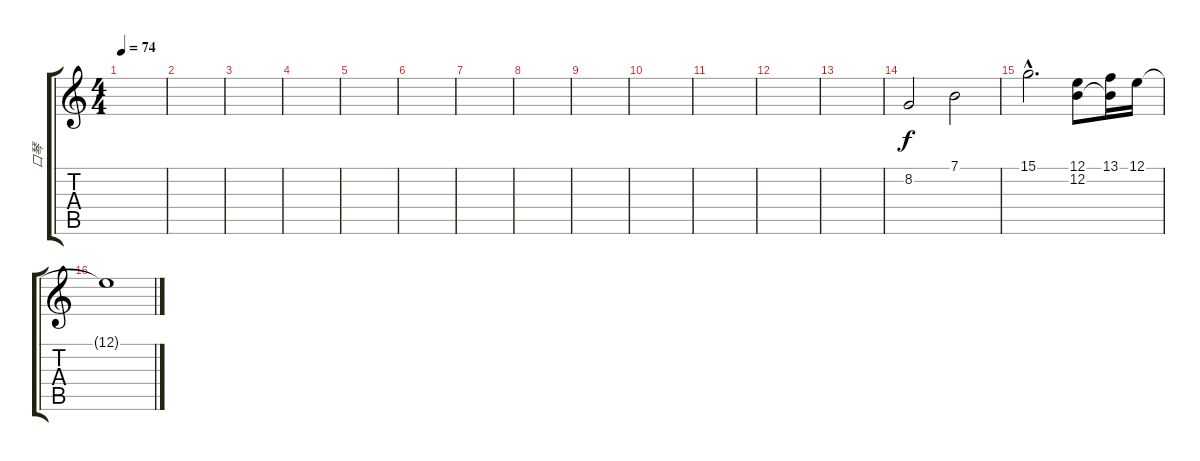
\track ("口琴" "口琴") {instrument harmonica}
\staff {score tabs}
\tuning (E4 B3 G3 D3 A2 E2) {hide}
\ts (4 4)
\tempo 74
\clef g2
\ks c
|
|
|
|
|
|
|
|
|
|
|
|
|
8.2.2{volume 10} 7.1.2 |
15.1{hac}.2{d volume 15} (12.1 12.2).8 (13.1 12.2{t}).16 12.1.16 |
12.1{t}.1
